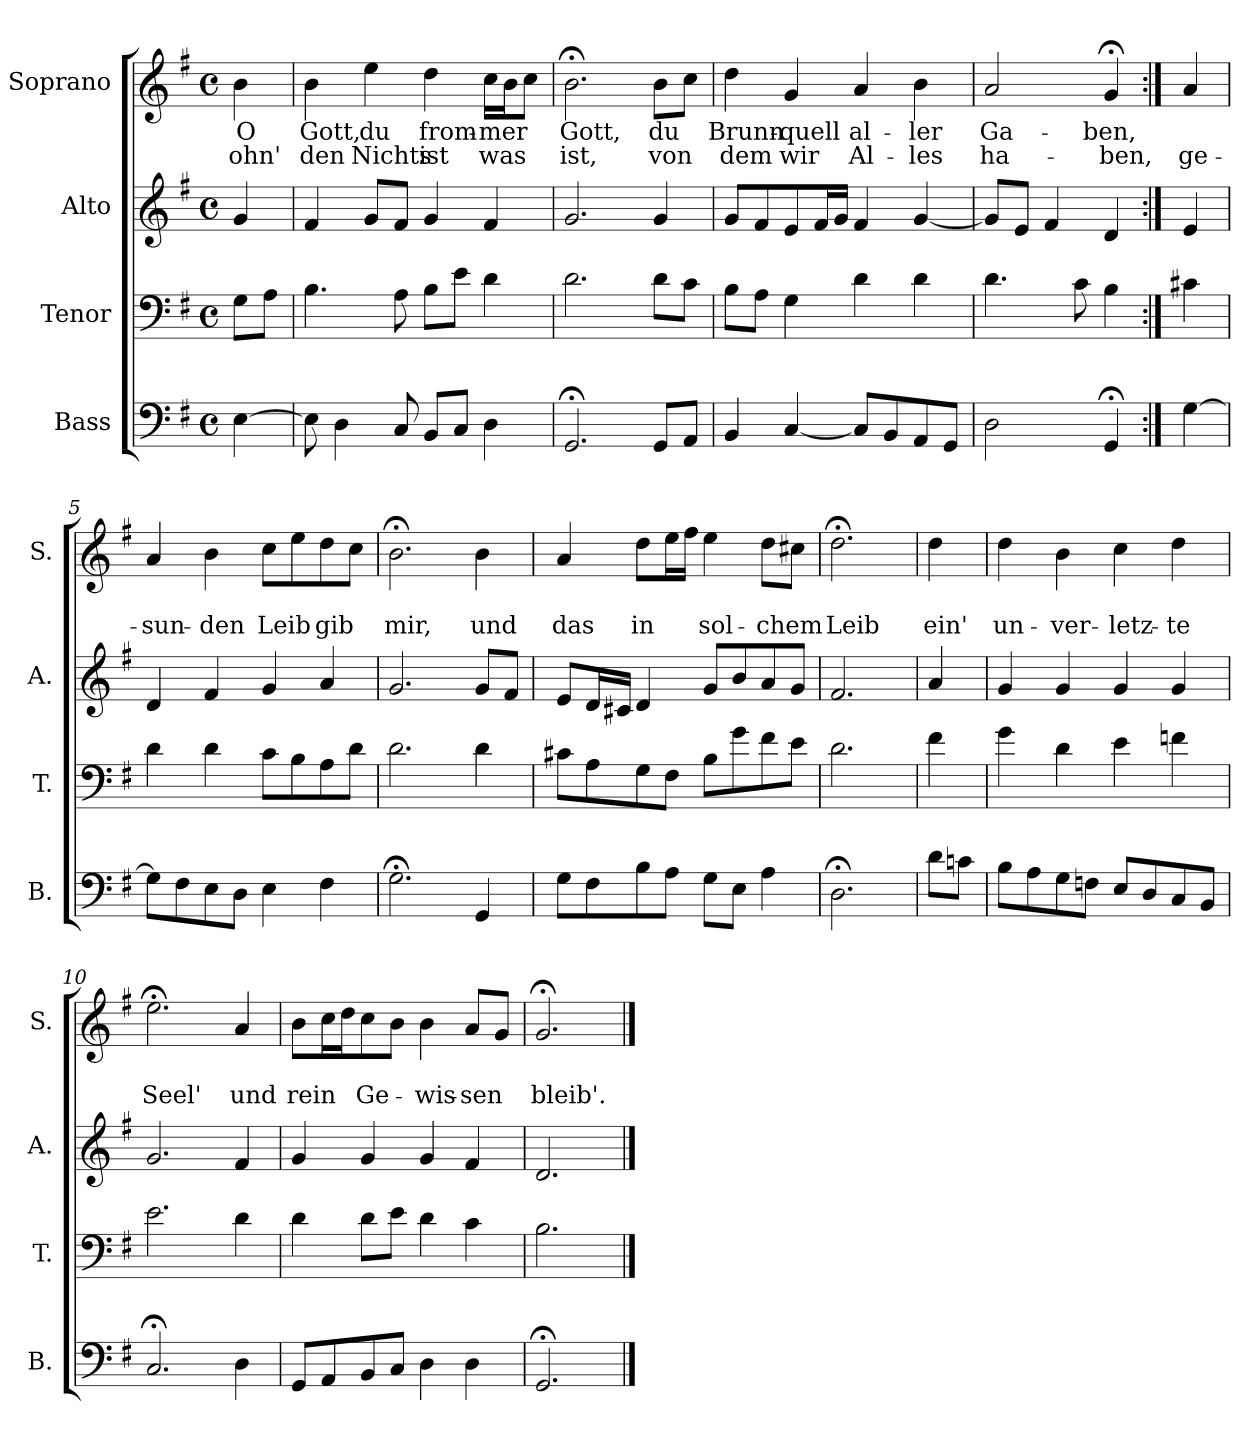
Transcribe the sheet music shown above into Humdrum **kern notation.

**kern	**kern	**kern	**kern	**text	**text
*part4	*part3	*part2	*part1	*part1	*part1
*staff4	*staff3	*staff2	*staff1	*staff1	*staff1
*I"Bass	*I"Tenor	*I"Alto	*I"Soprano	*	*
*I'B.	*I'T.	*I'A.	*I'S.	*	*
*clefF4	*clefF4	*clefG2	*clefG2	*	*
*k[f#]	*k[f#]	*k[f#]	*k[f#]	*	*
*G:	*G:	*G:	*e:	*	*
*M4/4	*M4/4	*M4/4	*M4/4	*	*
*met(c)	*met(c)	*met(c)	*met(c)	*	*
=	=	=	=	=	=
[4E\	8G\L	4g/	4b\	O	ohn'
.	8A\J	.	.	.	.
=1	=1	=1	=1	=1	=1
8E\]	4.B\	4f#/	4b\	Gott,	den
4D\	.	.	.	.	.
.	.	8g/L	4ee\	du	Nichts
8C/	8A\	8f#/J	.	.	.
8BB/L	8B\L	4g/	4dd\	from-	ist
8C/J	8e\J	.	.	.	.
4D\	4d\	4f#/	16cc\LL	-mer	was
.	.	.	16b\J	.	.
.	.	.	8cc\J	.	.
=2	=2	=2	=2	=2	=2
2.GG;</	2.d\	2.g/	2.b;<\	Gott,	ist,
8GG/L	8d\L	4g/	8b\L	du	von
8AA/J	8c\J	.	8cc\J	.	.
=3	=3	=3	=3	=3	=3
4BB/	8B\L	8g/L	4dd\	Brunn-	dem
.	8A\J	8f#/	.	.	.
[4C/	4G\	8e/	4g/	-quell	wir
.	.	16f#/L	.	.	.
.	.	16g/JJ	.	.	.
8C/L]	4d\	4f#/	4a/	al-	Al-
8BB/	.	.	.	.	.
8AA/	4d\	[4g/	4b\	-ler	-les
8GG/J	.	.	.	.	.
=4	=4	=4	=4	=4	=4
2D\	4.d\	8g/L]	2a/	Ga-	ha-
.	.	8e/J	.	.	.
.	.	4f#/	.	.	.
.	8c\	.	.	.	.
4GG;</	4B\	4d/	4g;</	-ben,	-ben,
!!LO:LB:g=z
=4a:|!	=4a:|!	=4a:|!	=4a:|!	=4a:|!	=4a:|!
[4G\	4c#X\	4e/	4a/	.	ge-
=5	=5	=5	=5	=5	=5
8G\L]	4d\	4d/	4a/	.	-sun-
8F#\	.	.	.	.	.
8E\	4d\	4f#/	4b\	.	-den
8D\J	.	.	.	.	.
4E\	8c\L	4g/	8cc\L	.	Leib
.	8B\	.	8ee\	.	.
4F#\	8A\	4a/	8dd\	.	gib
.	8d\J	.	8cc\J	.	.
=6	=6	=6	=6	=6	=6
2.G;<\	2.d\	2.g/	2.b;<\	.	mir,
4GG/	4d\	8g/L	4b\	.	und
.	.	8f#/J	.	.	.
=7	=7	=7	=7	=7	=7
8G\L	8c#X\L	8e/L	4a/	.	das
8F#\	8A\	16d/L	.	.	.
.	.	16c#X/JJ	.	.	.
8B\	8G\	4d/	8dd\L	.	in
8A\J	8F#\J	.	16ee\L	.	.
.	.	.	16ff#\JJ	.	.
8G\L	8B\L	8g/L	4ee\	.	sol-
8E\J	8g\	8b/	.	.	.
4A\	8f#\	8a/	8dd\L	.	-chem
.	8e\J	8g/J	8cc#X\J	.	.
=8	=8	=8	=8	=8	=8
2.D;<\	2.d\	2.f#/	2.dd;<\	.	Leib
!!LO:PB:g=z
=8a	=8a	=8a	=8a	=8a	=8a
8d\L	4f#\	4a/	4dd\	.	ein'
8cn\J	.	.	.	.	.
=9	=9	=9	=9	=9	=9
8B\L	4g\	4g/	4dd\	.	un-
8A\	.	.	.	.	.
8G\	4d\	4g/	4b\	.	-ver-
8Fn\J	.	.	.	.	.
8E/L	4e\	4g/	4cc\	.	-letz-
8D/	.	.	.	.	.
8C/	4fn\	4g/	4dd\	.	-te
8BB/J	.	.	.	.	.
=10	=10	=10	=10	=10	=10
2.C;</	2.e\	2.g/	2.ee;<\	.	Seel'
4D\	4d\	4f#/	4a/	.	und
=11	=11	=11	=11	=11	=11
8GG/L	4d\	4g/	8b\L	.	rein
8AA/	.	.	16cc\L	.	.
.	.	.	16dd\J	.	.
8BB/	8d\L	4g/	8cc\	.	Ge-
8C/J	8e\J	.	8b\J	.	.
4D\	4d\	4g/	4b\	.	-wis-
4D\	4c\	4f#/	8a/L	.	-sen
.	.	.	8g/J	.	.
=12	=12	=12	=12	=12	=12
2.GG;</	2.B\	2.d/	2.g;</	.	bleib'.
==	==	==	==	==	==
*-	*-	*-	*-	*-	*-
